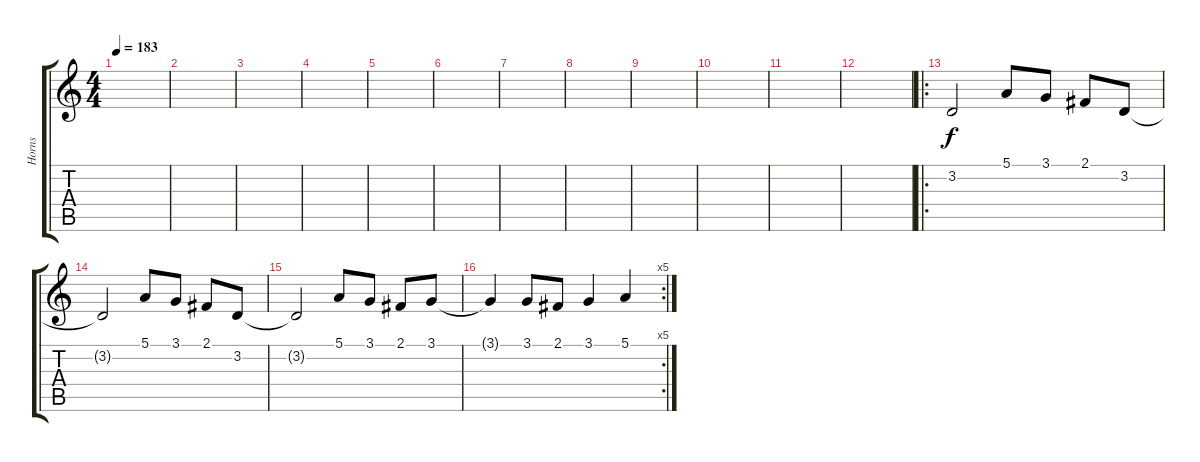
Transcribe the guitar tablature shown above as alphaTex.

\track ("Horns" "Horns") {instrument brasssection}
\staff {score tabs}
\tuning (E4 B3 G3 D3 A2 E2) {hide}
\ts (4 4)
\tempo 183
\clef g2
\ks c
|
|
|
|
|
|
|
|
|
|
|
|
\ro
3.2.2 5.1.8 3.1.8 2.1.8 3.2.8 |
3.2{t}.2 5.1.8 3.1.8 2.1.8 3.2.8 |
3.2{t}.2 5.1.8 3.1.8 2.1.8 3.1.8 |
\rc 5
3.1{t}.4 3.1.8 2.1.8 3.1.4 5.1.4
